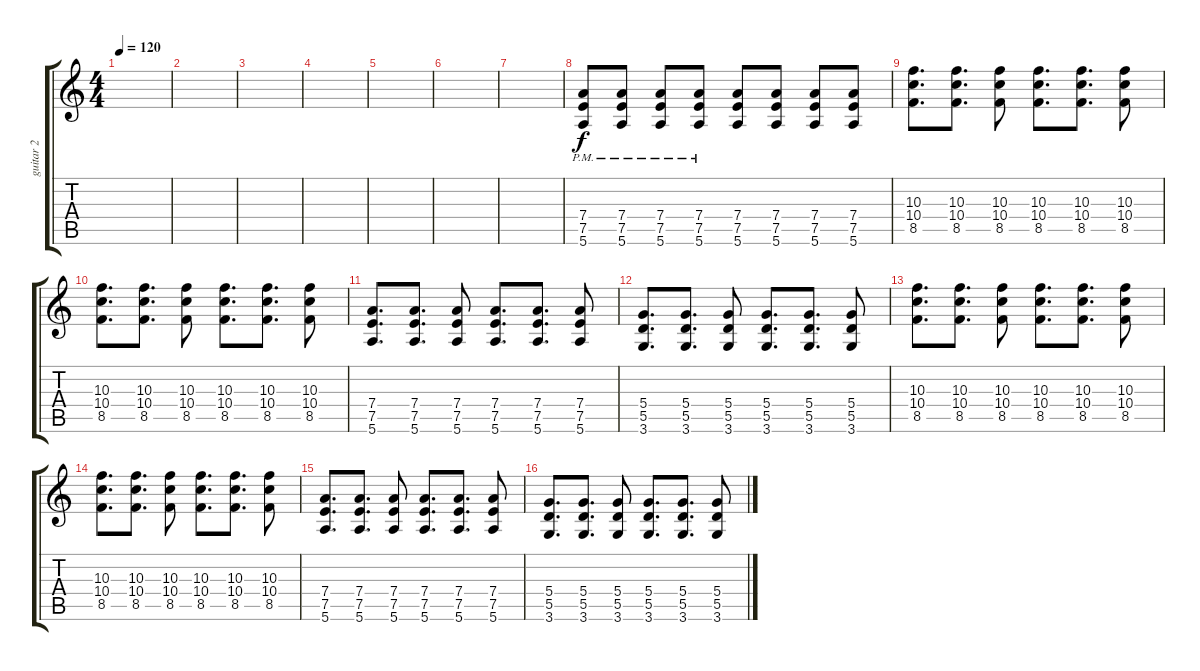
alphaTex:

\track ("guitar 2" "guitar 2") {instrument overdrivenguitar}
\staff {score tabs}
\tuning (E4 B3 G3 D3 A2 E2) {hide}
\ts (4 4)
\tempo 120
\clef g2
\ks c
|
|
|
|
|
|
|
(7.4{pm} 7.5{pm} 5.6{pm}).8 (7.4{pm} 7.5{pm} 5.6{pm}).8 (7.4{pm} 7.5{pm} 5.6{pm}).8 (7.4{pm} 7.5{pm} 5.6{pm}).8 (7.4 7.5 5.6).8 (7.4 7.5 5.6).8 (7.4 7.5 5.6).8 (7.4 7.5 5.6).8 |
(10.3 10.4 8.5).8{d} (10.3 10.4 8.5).8{d} (10.3 10.4 8.5).8 (10.3 10.4 8.5).8{d} (10.3 10.4 8.5).8{d} (10.3 10.4 8.5).8 |
(10.3 10.4 8.5).8{d} (10.3 10.4 8.5).8{d} (10.3 10.4 8.5).8 (10.3 10.4 8.5).8{d} (10.3 10.4 8.5).8{d} (10.3 10.4 8.5).8 |
(7.4 7.5 5.6).8{d} (7.4 7.5 5.6).8{d} (7.4 7.5 5.6).8 (7.4 7.5 5.6).8{d} (7.4 7.5 5.6).8{d} (7.4 7.5 5.6).8 |
(5.4 5.5 3.6).8{d} (5.4 5.5 3.6).8{d} (5.4 5.5 3.6).8 (5.4 5.5 3.6).8{d} (5.4 5.5 3.6).8{d} (5.4 5.5 3.6).8 |
(10.3 10.4 8.5).8{d} (10.3 10.4 8.5).8{d} (10.3 10.4 8.5).8 (10.3 10.4 8.5).8{d} (10.3 10.4 8.5).8{d} (10.3 10.4 8.5).8 |
(10.3 10.4 8.5).8{d} (10.3 10.4 8.5).8{d} (10.3 10.4 8.5).8 (10.3 10.4 8.5).8{d} (10.3 10.4 8.5).8{d} (10.3 10.4 8.5).8 |
(7.4 7.5 5.6).8{d} (7.4 7.5 5.6).8{d} (7.4 7.5 5.6).8 (7.4 7.5 5.6).8{d} (7.4 7.5 5.6).8{d} (7.4 7.5 5.6).8 |
(5.4 5.5 3.6).8{d} (5.4 5.5 3.6).8{d} (5.4 5.5 3.6).8 (5.4 5.5 3.6).8{d} (5.4 5.5 3.6).8{d} (5.4 5.5 3.6).8
